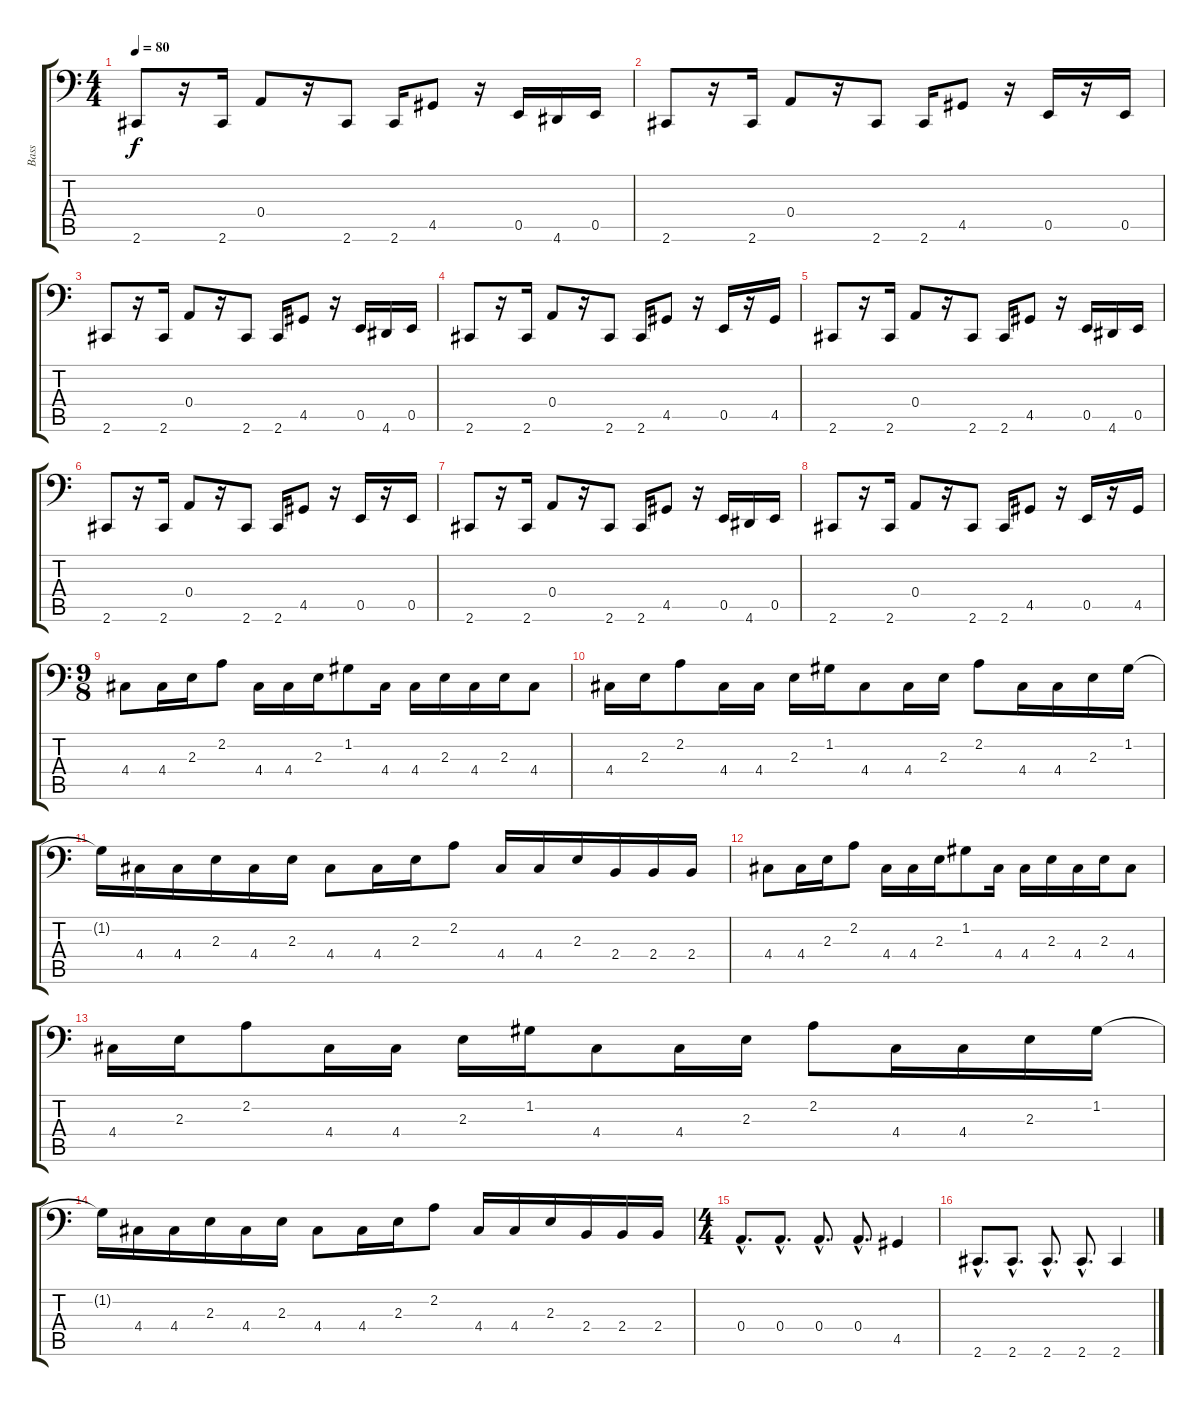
\track ("Bass" "Bass") {instrument fretlessbass}
\staff {score tabs}
\tuning (C3 G2 D2 A1 E1 B0) {hide}
\ts (4 4)
\tempo 80
\clef f4
\ks c
2.6.8{dy f instrument fretlessbass} r.16 2.6.16 0.4.8 r.16 2.6.8 2.6.16 4.5.8 r.16 0.5.16 4.6.16 0.5.16 |
2.6.8 r.16 2.6.16 0.4.8 r.16 2.6.8 2.6.16 4.5.8 r.16 0.5.16 r.16 0.5.16 |
2.6.8 r.16 2.6.16 0.4.8 r.16 2.6.8 2.6.16 4.5.8 r.16 0.5.16 4.6.16 0.5.16 |
2.6.8 r.16 2.6.16 0.4.8 r.16 2.6.8 2.6.16 4.5.8 r.16 0.5.16 r.16 4.5.16 |
2.6.8 r.16 2.6.16 0.4.8 r.16 2.6.8 2.6.16 4.5.8 r.16 0.5.16 4.6.16 0.5.16 |
2.6.8 r.16 2.6.16 0.4.8 r.16 2.6.8 2.6.16 4.5.8 r.16 0.5.16 r.16 0.5.16 |
2.6.8 r.16 2.6.16 0.4.8 r.16 2.6.8 2.6.16 4.5.8 r.16 0.5.16 4.6.16 0.5.16 |
2.6.8 r.16 2.6.16 0.4.8 r.16 2.6.8 2.6.16 4.5.8 r.16 0.5.16 r.16 4.5.16 |
\ts (9 8)
4.4.8 4.4.16 2.3.16 2.2.8 4.4.16 4.4.16 2.3.16 1.2.8 4.4.16 4.4.16 2.3.16 4.4.16 2.3.16 4.4.8 |
4.4.16 2.3.16 2.2.8 4.4.16 4.4.16 2.3.16 1.2.16 4.4.8 4.4.16 2.3.16 2.2.8 4.4.16 4.4.16 2.3.16 1.2.16 |
1.2{t}.16 4.4.16 4.4.16 2.3.16 4.4.16 2.3.16 4.4.8 4.4.16 2.3.16 2.2.8 4.4.16 4.4.16 2.3.16 2.4.16 2.4.16 2.4.16 |
4.4.8 4.4.16 2.3.16 2.2.8 4.4.16 4.4.16 2.3.16 1.2.8 4.4.16 4.4.16 2.3.16 4.4.16 2.3.16 4.4.8 |
4.4.16 2.3.16 2.2.8 4.4.16 4.4.16 2.3.16 1.2.16 4.4.8 4.4.16 2.3.16 2.2.8 4.4.16 4.4.16 2.3.16 1.2.16 |
1.2{t}.16 4.4.16 4.4.16 2.3.16 4.4.16 2.3.16 4.4.8 4.4.16 2.3.16 2.2.8 4.4.16 4.4.16 2.3.16 2.4.16 2.4.16 2.4.16 |
\ts (4 4)
0.4{hac}.8{d} 0.4{hac}.8{d} 0.4{hac}.8{d} 0.4{hac}.8{d} 4.5.4 |
2.6{hac}.8{d} 2.6{hac}.8{d} 2.6{hac}.8{d} 2.6{hac}.8{d} 2.6.4
